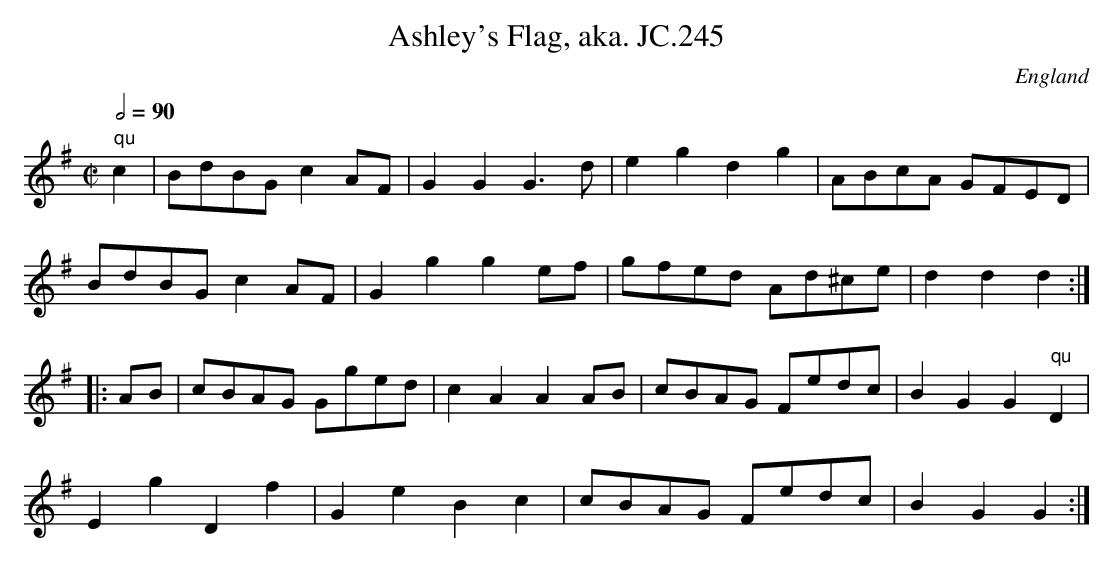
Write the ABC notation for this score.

X:1
T:Ashley's Flag, aka. JC.245
O:England
M:C|
L:1/8
Q:2/4=90
K:G major
" qu"c2|\
BdBG c2AF|G2G2 G3d|e2g2 d2g2|ABcA GFED|!
BdBG c2AF|G2g2 g2ef|gfed Ad^ce|d2d2 d2:|!
|:AB|cBAG Gged|c2A2 A2AB|cBAG Fedc|B2G2 G2" qu"D2|!
E2g2 D2f2|G2e2 B2c2|cBAG Fedc|B2G2 G2:|
